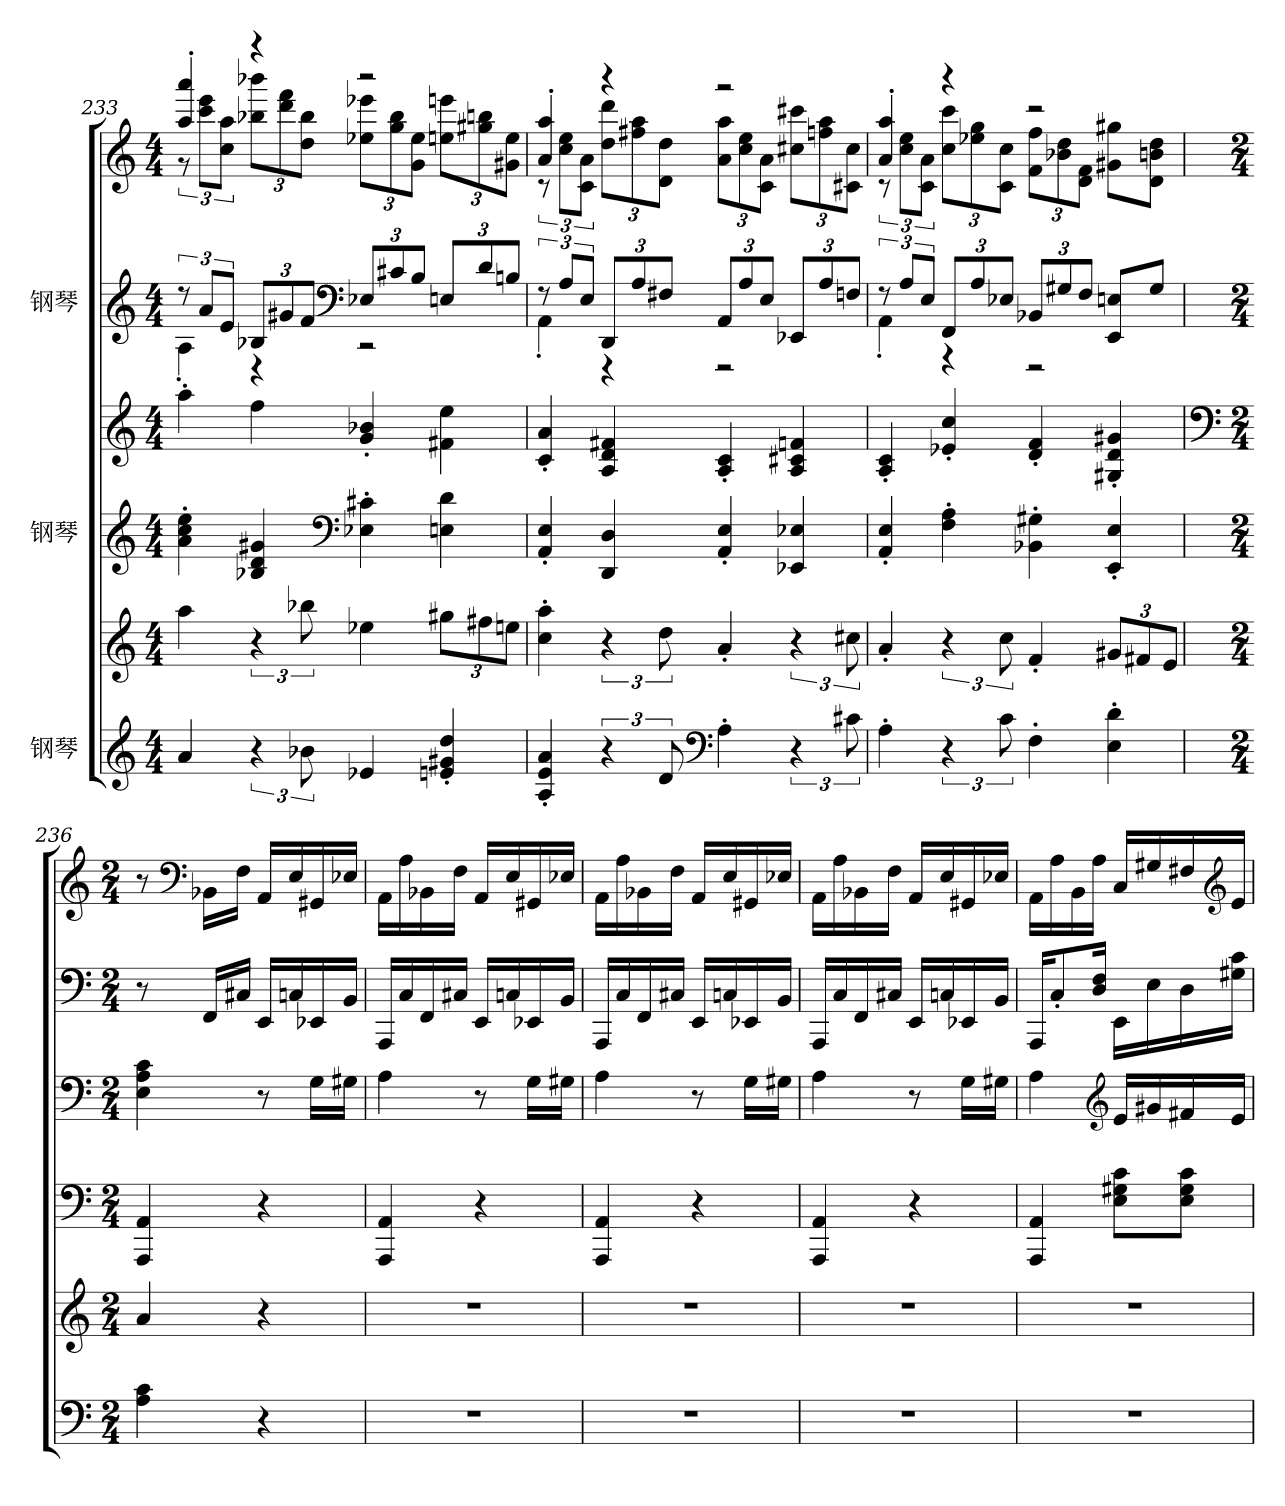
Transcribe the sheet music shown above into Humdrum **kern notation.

**kern	**kern	**kern	**kern	**kern	**kern
*part3	*part3	*part2	*part2	*part1	*part1
*staff6	*staff5	*staff4	*staff3	*staff2	*staff1
*I"钢琴	*	*I"钢琴	*	*I"钢琴	*
*clefG2	*clefG2	*clefG2	*clefG2	*clefG2	*clefG2
*k[]	*k[]	*k[]	*k[]	*k[]	*k[]
*M4/4	*M4/4	*M4/4	*M4/4	*M4/4	*M4/4
=233	=233	=233	=233	=233	=233
*	*	*	*	*^	*^
4a/	4aa\	4a\' 4cc\' 4ee\'	4aa'\	12r	4A'\	4aa/' 4aaa/'	12r
.	.	.	.	12a/L	.	.	12ccc\ 12eee\L
.	.	.	.	12e/J	.	.	12cc\ 12aa\J
*	*	*	*	*Xbrackettup	*	*	*Xbrackettup
6r	6r	4B-X/ 4d/ 4g#X/	4ff\	12B-X/L	4r	4r	12bb-X\ 12bbb-X\L
.	.	.	.	12g#X/	.	.	12ddd\ 12fff\
12b-X\	12bb-X\	.	.	12f/J	.	.	12dd\ 12bb-\J
*	*	*clefF4	*	*clefF4	*	*	*
4e-X/	4ee-X\	4E-X\' 4c#X\'	4g/' 4b-X/'	12E-X/L	2r	2r	12ee-X\ 12eee-X\L
.	.	.	.	12c#X/	.	.	12gg\ 12bb-\
.	.	.	.	12B-/J	.	.	12g\ 12ee-\J
*	*Xbrackettup	*	*	*	*	*	*
4en/' 4g#X/' 4dd/'	12gg#X\L	4En\ 4d\	4f#X\ 4ee\	12En/L	.	.	12een\ 12eeen\L
.	12ff#X\	.	.	12d/	.	.	12gg#X\ 12bbn\
.	12een\J	.	.	12Bn/J	.	.	12g#X\ 12ee\J
!!LO:LB:g=z	!!
=234	=234	=234	=234	=234	=234	=234	=234
*	*	*	*	*brackettup	*	*	*brackettup
4A/' 4e/' 4a/'	4cc\' 4aa\'	4AA/' 4E/'	4c/' 4a/'	12r	4AA'\	4a/' 4aa/'	12r
.	.	.	.	12A/L	.	.	12cc\ 12ee\L
.	.	.	.	12E/J	.	.	12c\ 12a\J
*	*brackettup	*	*	*Xbrackettup	*	*	*Xbrackettup
6r	6r	4DD/ 4D/	4A/ 4d/ 4f#X/	12DD/L	4r	4r	12dd\ 12ddd\L
.	.	.	.	12A/	.	.	12ff#X\ 12aa\
12d/	12dd\	.	.	12F#X/J	.	.	12d\ 12dd\J
*clefF4	*	*	*	*	*	*	*
4A'\	4a'/	4AA/' 4E/'	4A/' 4c/'	12AA/L	2r	2r	12a\ 12aa\L
.	.	.	.	12A/	.	.	12cc\ 12ee\
.	.	.	.	12E/J	.	.	12c\ 12a\J
6r	6r	4EE-X/ 4E-X/	4A/ 4c#X/ 4fn/	12EE-X/L	.	.	12cc#X\ 12ccc#X\L
.	.	.	.	12A/	.	.	12ffn\ 12aa\
12c#X\	12cc#X\	.	.	12Fn/J	.	.	12c#X\ 12cc#\J
=235	=235	=235	=235	=235	=235	=235	=235
*	*	*	*	*brackettup	*	*	*brackettup
4A'\	4a'/	4AA/' 4E/'	4A/' 4c/'	12r	4AA'\	4a/' 4aa/'	12r
.	.	.	.	12A/L	.	.	12cc\ 12ee\L
.	.	.	.	12E/J	.	.	12c\ 12a\J
*	*	*	*	*Xbrackettup	*	*	*Xbrackettup
6r	6r	4F\' 4A\'	4e-X/' 4cc/'	12FF/L	4r	4r	12cc\ 12ccc\L
.	.	.	.	12A/	.	.	12ee-X\ 12gg\
12c\	12cc\	.	.	12E-X/J	.	.	12c\ 12cc\J
4F'\	4f'/	4BB-X\' 4G#X\'	4d/' 4f/'	12BB-X/L	2r	2r	12f\ 12ff\L
.	.	.	.	12G#X/	.	.	12b-X\ 12dd\
.	.	.	.	12F/J	.	.	12d\ 12f\J
*	*Xbrackettup	*	*	*	*	*	*
4E\' 4d\'	12g#X/L	4EE/' 4E/'	4G#X/' 4d/' 4g#X/'	8EE/ 8En/L	.	.	8g#X\ 8gg#X\L
.	12f#X/	.	.	.	.	.	.
.	.	.	.	8G#/J	.	.	8d\ 8bn\ 8dd\J
.	12e/J	.	.	.	.	.	.
*	*	*	*	*v	*v	*	*
*	*	*	*	*	*v	*v
!!LO:PB:g=z
=236	=236	=236	=236	=236	=236
*	*	*	*clefF4	*	*
*M2/4	*M2/4	*M2/4	*M2/4	*M2/4	*M2/4
*	*	*	*	*	*MM175
4A\ 4c\	4a/	4AAA/ 4AA/	4E\ 4A\ 4c\	8r	8r
*	*	*	*	*	*clefF4
.	.	.	.	16FF/LL	16BB-X\LL
.	.	.	.	16C#X/JJ	16F\JJ
4r	4r	4r	8r	16EE/LL	16AA/LL
.	.	.	.	16Cn/	16E/
.	.	.	16G\LL	16EE-X/	16GG#X/
.	.	.	16G#X\JJ	16BB/JJ	16E-X/JJ
=237	=237	=237	=237	=237	=237
2r	2r	4AAA/ 4AA/	4A\	16AAA/LL	16AA\LL
.	.	.	.	16C/	16A\
.	.	.	.	16FF/	16BB-X\
.	.	.	.	16C#X/JJ	16F\JJ
.	.	4r	8r	16EE/LL	16AA/LL
.	.	.	.	16Cn/	16E/
.	.	.	16G\LL	16EE-X/	16GG#X/
.	.	.	16G#X\JJ	16BB/JJ	16E-X/JJ
=238	=238	=238	=238	=238	=238
2r	2r	4AAA/ 4AA/	4A\	16AAA/LL	16AA\LL
.	.	.	.	16C/	16A\
.	.	.	.	16FF/	16BB-X\
.	.	.	.	16C#X/JJ	16F\JJ
.	.	4r	8r	16EE/LL	16AA/LL
.	.	.	.	16Cn/	16E/
.	.	.	16G\LL	16EE-X/	16GG#X/
.	.	.	16G#X\JJ	16BB/JJ	16E-X/JJ
!!LO:LB:g=z
=239	=239	=239	=239	=239	=239
2r	2r	4AAA/ 4AA/	4A\	16AAA/LL	16AA\LL
.	.	.	.	16C/	16A\
.	.	.	.	16FF/	16BB-X\
.	.	.	.	16C#X/JJ	16F\JJ
.	.	4r	8r	16EE/LL	16AA/LL
.	.	.	.	16Cn/	16E/
.	.	.	16G\LL	16EE-X/	16GG#X/
.	.	.	16G#X\JJ	16BB/JJ	16E-X/JJ
=240	=240	=240	=240	=240	=240
2r	2r	4AAA/ 4AA/	4A\	16AAA/KL	16AA\LL
.	.	.	.	8C'/	16A\
.	.	.	.	.	16BB\
.	.	.	.	16D/ 16F/Jk	16A\JJ
*	*	*	*clefG2	*	*
.	.	8E\ 8G#X\ 8c\L	16e/LL	16EE\LL	16C/LL
.	.	.	16g#X/	16E\	16G#X/
.	.	8E\ 8G#\ 8c\J	16f#X/	16D\	16F#X/
*	*	*	*	*	*clefG2
.	.	.	16e/JJ	16G#X\ 16c\JJ	16e/JJ
=	=	=	=	=	=
*-	*-	*-	*-	*-	*-
